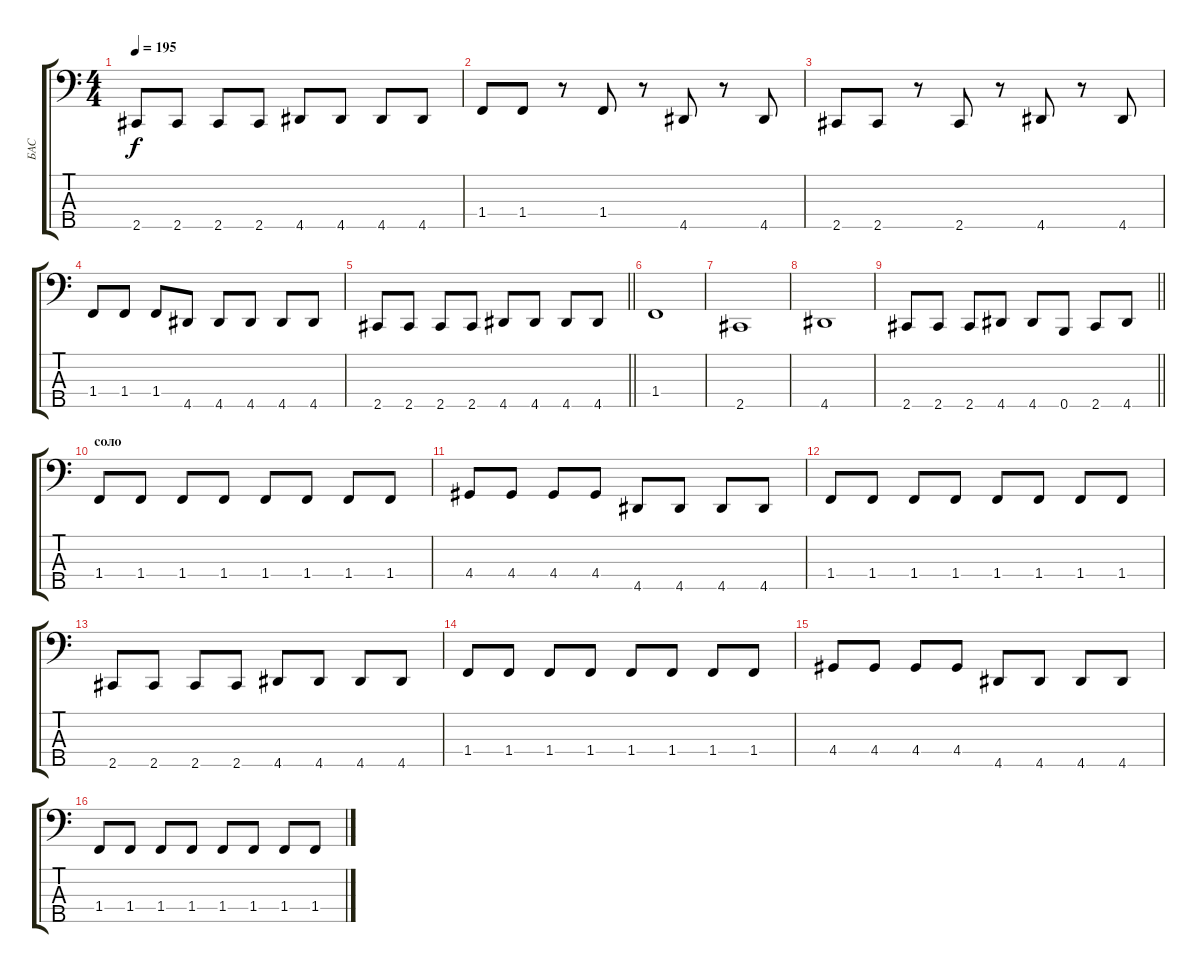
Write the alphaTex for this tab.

\track ("БАС" "БАС") {instrument electricbasspick}
\staff {score tabs}
\tuning (G2 D2 A1 E1 B0) {hide}
\ts (4 4)
\tempo 195
\clef f4
\ks c
2.5.8{dy f} 2.5.8 2.5.8 2.5.8 4.5.8 4.5.8 4.5.8 4.5.8 |
1.4.8 1.4.8 r.8 1.4.8 r.8 4.5.8 r.8 4.5.8 |
2.5.8 2.5.8 r.8 2.5.8 r.8 4.5.8 r.8 4.5.8 |
1.4.8 1.4.8 1.4.8 4.5.8 4.5.8 4.5.8 4.5.8 4.5.8 |
\barLineRight lightlight
2.5.8 2.5.8 2.5.8 2.5.8 4.5.8 4.5.8 4.5.8 4.5.8 |
\section ("" "")
1.4.1 |
2.5.1 |
4.5.1 |
\barLineRight lightlight
2.5.8 2.5.8 2.5.8 4.5.8 4.5.8 0.5.8 2.5.8 4.5.8 |
\section ("" "соло")
1.4.8 1.4.8 1.4.8 1.4.8 1.4.8 1.4.8 1.4.8 1.4.8 |
4.4.8 4.4.8 4.4.8 4.4.8 4.5.8 4.5.8 4.5.8 4.5.8 |
1.4.8 1.4.8 1.4.8 1.4.8 1.4.8 1.4.8 1.4.8 1.4.8 |
2.5.8 2.5.8 2.5.8 2.5.8 4.5.8 4.5.8 4.5.8 4.5.8 |
1.4.8 1.4.8 1.4.8 1.4.8 1.4.8 1.4.8 1.4.8 1.4.8 |
4.4.8 4.4.8 4.4.8 4.4.8 4.5.8 4.5.8 4.5.8 4.5.8 |
1.4.8 1.4.8 1.4.8 1.4.8 1.4.8 1.4.8 1.4.8 1.4.8
